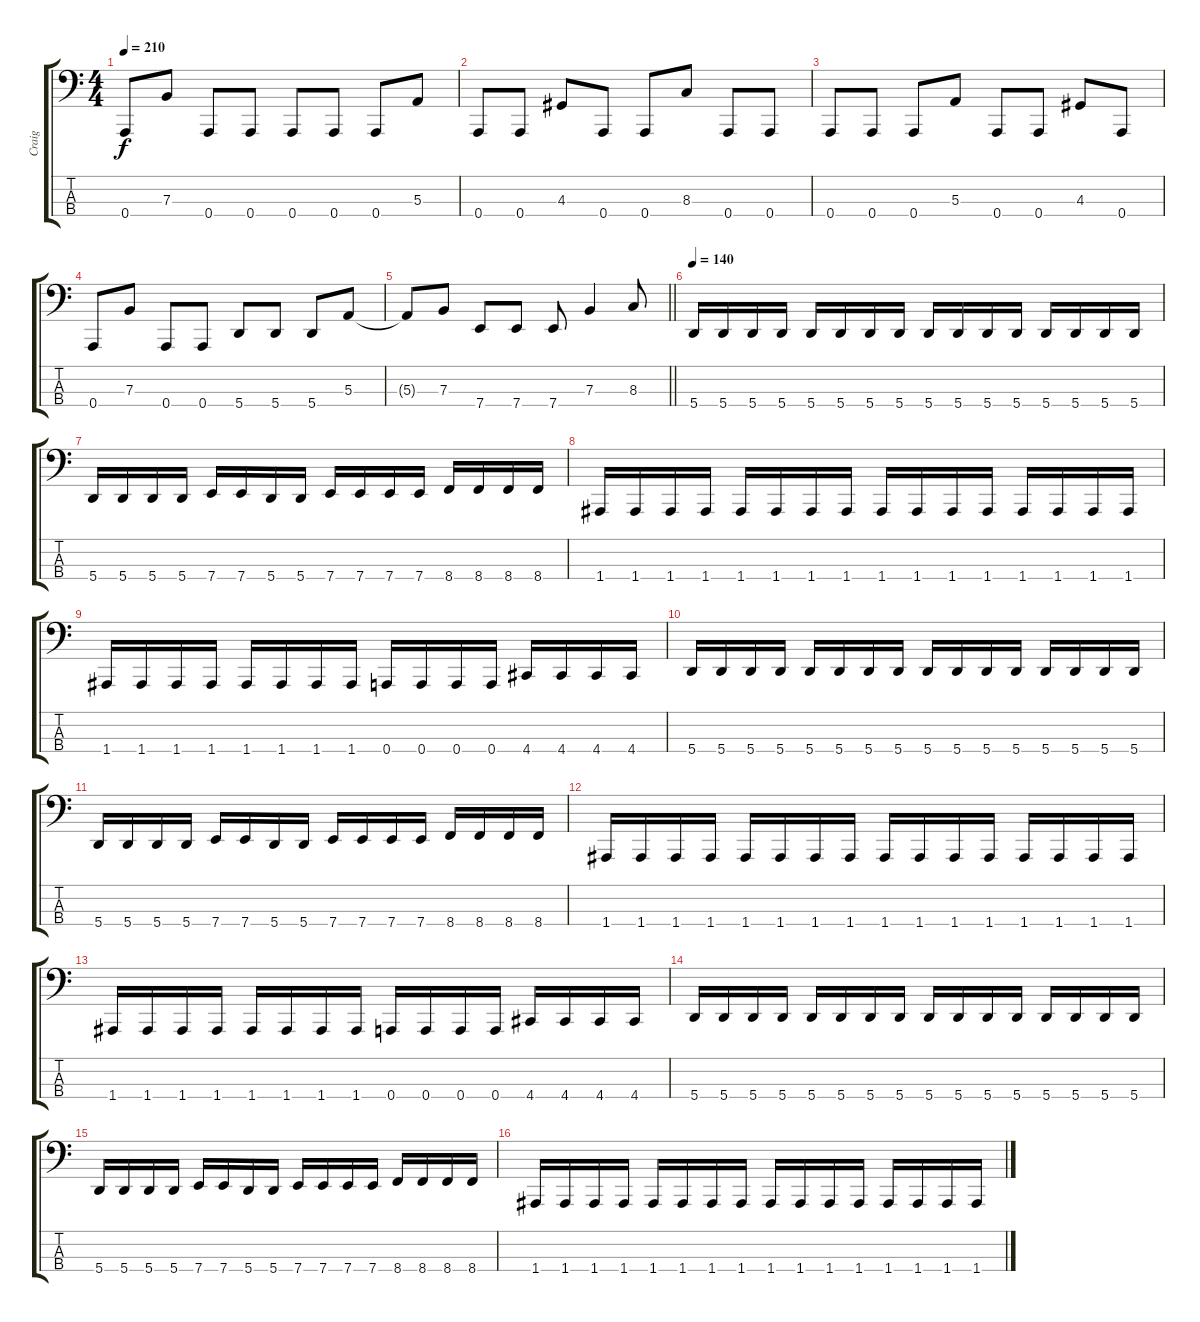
\track ("Craig" "Craig") {instrument electricbassfinger}
\staff {score tabs}
\tuning (D2 A1 E1 A0) {hide}
\ts (4 4)
\tempo 210
\clef f4
\ks c
0.4.8{dy f} 7.3.8 0.4.8 0.4.8 0.4.8 0.4.8 0.4.8 5.3.8 |
0.4.8 0.4.8 4.3.8 0.4.8 0.4.8 8.3.8 0.4.8 0.4.8 |
0.4.8 0.4.8 0.4.8 5.3.8 0.4.8 0.4.8 4.3.8 0.4.8 |
0.4.8 7.3.8 0.4.8 0.4.8 5.4.8 5.4.8 5.4.8 5.3.8 |
\barLineRight lightlight
5.3{t}.8 7.3.8 7.4.8 7.4.8 7.4.8 7.3.4 8.3.8 |
\section ("" "")
\tempo 140
5.4.16 5.4.16 5.4.16 5.4.16 5.4.16 5.4.16 5.4.16 5.4.16 5.4.16 5.4.16 5.4.16 5.4.16 5.4.16 5.4.16 5.4.16 5.4.16 |
5.4.16 5.4.16 5.4.16 5.4.16 7.4.16 7.4.16 5.4.16 5.4.16 7.4.16 7.4.16 7.4.16 7.4.16 8.4.16 8.4.16 8.4.16 8.4.16 |
1.4.16 1.4.16 1.4.16 1.4.16 1.4.16 1.4.16 1.4.16 1.4.16 1.4.16 1.4.16 1.4.16 1.4.16 1.4.16 1.4.16 1.4.16 1.4.16 |
1.4.16 1.4.16 1.4.16 1.4.16 1.4.16 1.4.16 1.4.16 1.4.16 0.4.16 0.4.16 0.4.16 0.4.16 4.4.16 4.4.16 4.4.16 4.4.16 |
5.4.16 5.4.16 5.4.16 5.4.16 5.4.16 5.4.16 5.4.16 5.4.16 5.4.16 5.4.16 5.4.16 5.4.16 5.4.16 5.4.16 5.4.16 5.4.16 |
5.4.16 5.4.16 5.4.16 5.4.16 7.4.16 7.4.16 5.4.16 5.4.16 7.4.16 7.4.16 7.4.16 7.4.16 8.4.16 8.4.16 8.4.16 8.4.16 |
1.4.16 1.4.16 1.4.16 1.4.16 1.4.16 1.4.16 1.4.16 1.4.16 1.4.16 1.4.16 1.4.16 1.4.16 1.4.16 1.4.16 1.4.16 1.4.16 |
1.4.16 1.4.16 1.4.16 1.4.16 1.4.16 1.4.16 1.4.16 1.4.16 0.4.16 0.4.16 0.4.16 0.4.16 4.4.16 4.4.16 4.4.16 4.4.16 |
5.4.16 5.4.16 5.4.16 5.4.16 5.4.16 5.4.16 5.4.16 5.4.16 5.4.16 5.4.16 5.4.16 5.4.16 5.4.16 5.4.16 5.4.16 5.4.16 |
5.4.16 5.4.16 5.4.16 5.4.16 7.4.16 7.4.16 5.4.16 5.4.16 7.4.16 7.4.16 7.4.16 7.4.16 8.4.16 8.4.16 8.4.16 8.4.16 |
1.4.16 1.4.16 1.4.16 1.4.16 1.4.16 1.4.16 1.4.16 1.4.16 1.4.16 1.4.16 1.4.16 1.4.16 1.4.16 1.4.16 1.4.16 1.4.16
